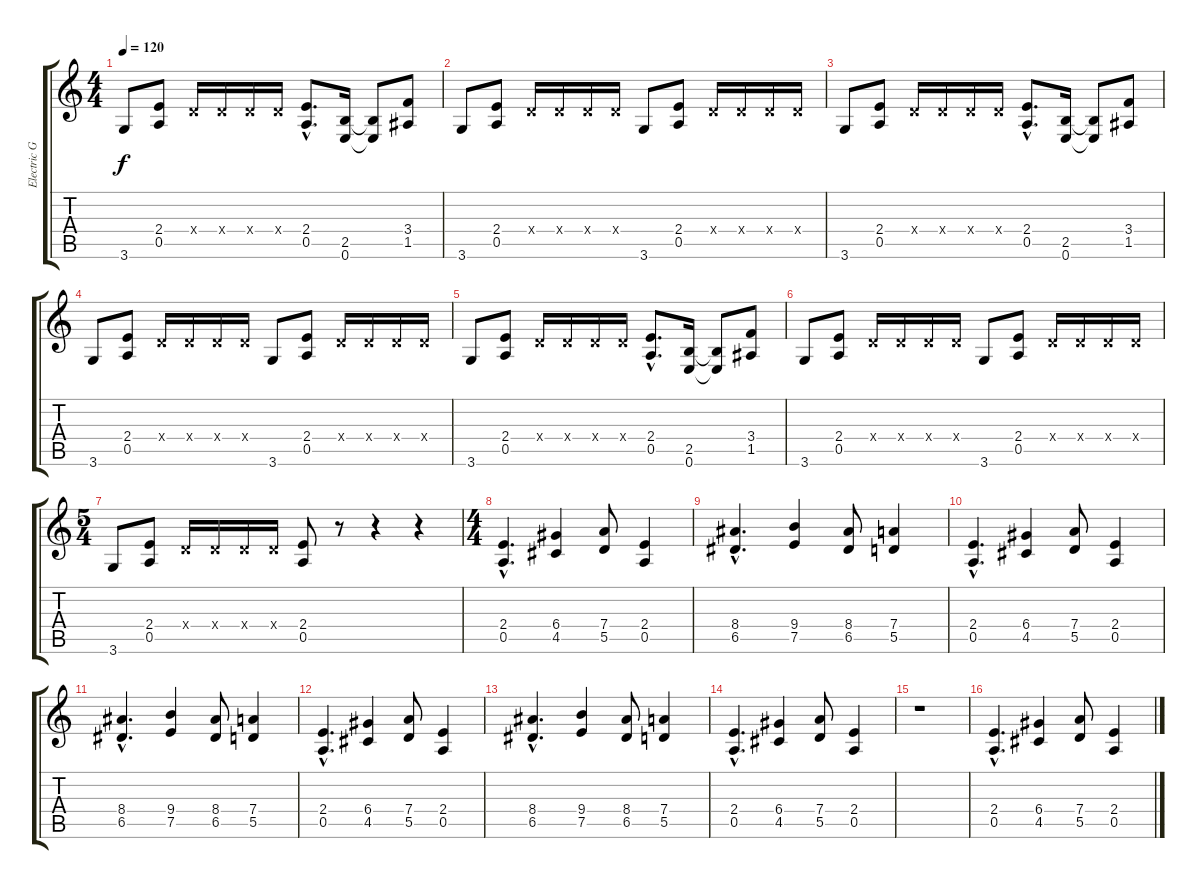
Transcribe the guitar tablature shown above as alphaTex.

\track ("Electric Guitar" "Electric G") {instrument distortionguitar}
\staff {score tabs}
\tuning (E4 B3 G3 D3 A2 E2) {hide}
\ts (4 4)
\tempo 120
\clef g2
\ks c
3.6.8{dy f} (2.4 0.5).8 0.4{x}.16 0.4{x}.16 0.4{x}.16 0.4{x}.16 (2.4{hac} 0.5{hac}).8{d} (2.5 0.6).16 (2.5{t} 0.6{t}).8 (3.4 1.5).8 |
3.6.8 (2.4 0.5).8 0.4{x}.16 0.4{x}.16 0.4{x}.16 0.4{x}.16 3.6.8 (2.4 0.5).8 0.4{x}.16 0.4{x}.16 0.4{x}.16 0.4{x}.16 |
3.6.8 (2.4 0.5).8 0.4{x}.16 0.4{x}.16 0.4{x}.16 0.4{x}.16 (2.4{hac} 0.5{hac}).8{d} (2.5 0.6).16 (2.5{t} 0.6{t}).8 (3.4 1.5).8 |
3.6.8 (2.4 0.5).8 0.4{x}.16 0.4{x}.16 0.4{x}.16 0.4{x}.16 3.6.8 (2.4 0.5).8 0.4{x}.16 0.4{x}.16 0.4{x}.16 0.4{x}.16 |
3.6.8 (2.4 0.5).8 0.4{x}.16 0.4{x}.16 0.4{x}.16 0.4{x}.16 (2.4{hac} 0.5{hac}).8{d} (2.5 0.6).16 (2.5{t} 0.6{t}).8 (3.4 1.5).8 |
3.6.8 (2.4 0.5).8 0.4{x}.16 0.4{x}.16 0.4{x}.16 0.4{x}.16 3.6.8 (2.4 0.5).8 0.4{x}.16 0.4{x}.16 0.4{x}.16 0.4{x}.16 |
\ts (5 4)
3.6.8 (2.4 0.5).8 0.4{x}.16 0.4{x}.16 0.4{x}.16 0.4{x}.16 (2.4 0.5).8 r.8 r.4 r.4 |
\ts (4 4)
(2.4{hac} 0.5{hac}).4{d} (6.4 4.5).4 (7.4 5.5).8 (2.4 0.5).4 |
(8.4{hac} 6.5{hac}).4{d} (9.4 7.5).4 (8.4 6.5).8 (7.4 5.5).4 |
(2.4{hac} 0.5{hac}).4{d} (6.4 4.5).4 (7.4 5.5).8 (2.4 0.5).4 |
(8.4{hac} 6.5{hac}).4{d} (9.4 7.5).4 (8.4 6.5).8 (7.4 5.5).4 |
(2.4{hac} 0.5{hac}).4{d} (6.4 4.5).4 (7.4 5.5).8 (2.4 0.5).4 |
(8.4{hac} 6.5{hac}).4{d} (9.4 7.5).4 (8.4 6.5).8 (7.4 5.5).4 |
(2.4{hac} 0.5{hac}).4{d} (6.4 4.5).4 (7.4 5.5).8 (2.4 0.5).4 |
r.1 |
(2.4{hac} 0.5{hac}).4{d} (6.4 4.5).4 (7.4 5.5).8 (2.4 0.5).4
